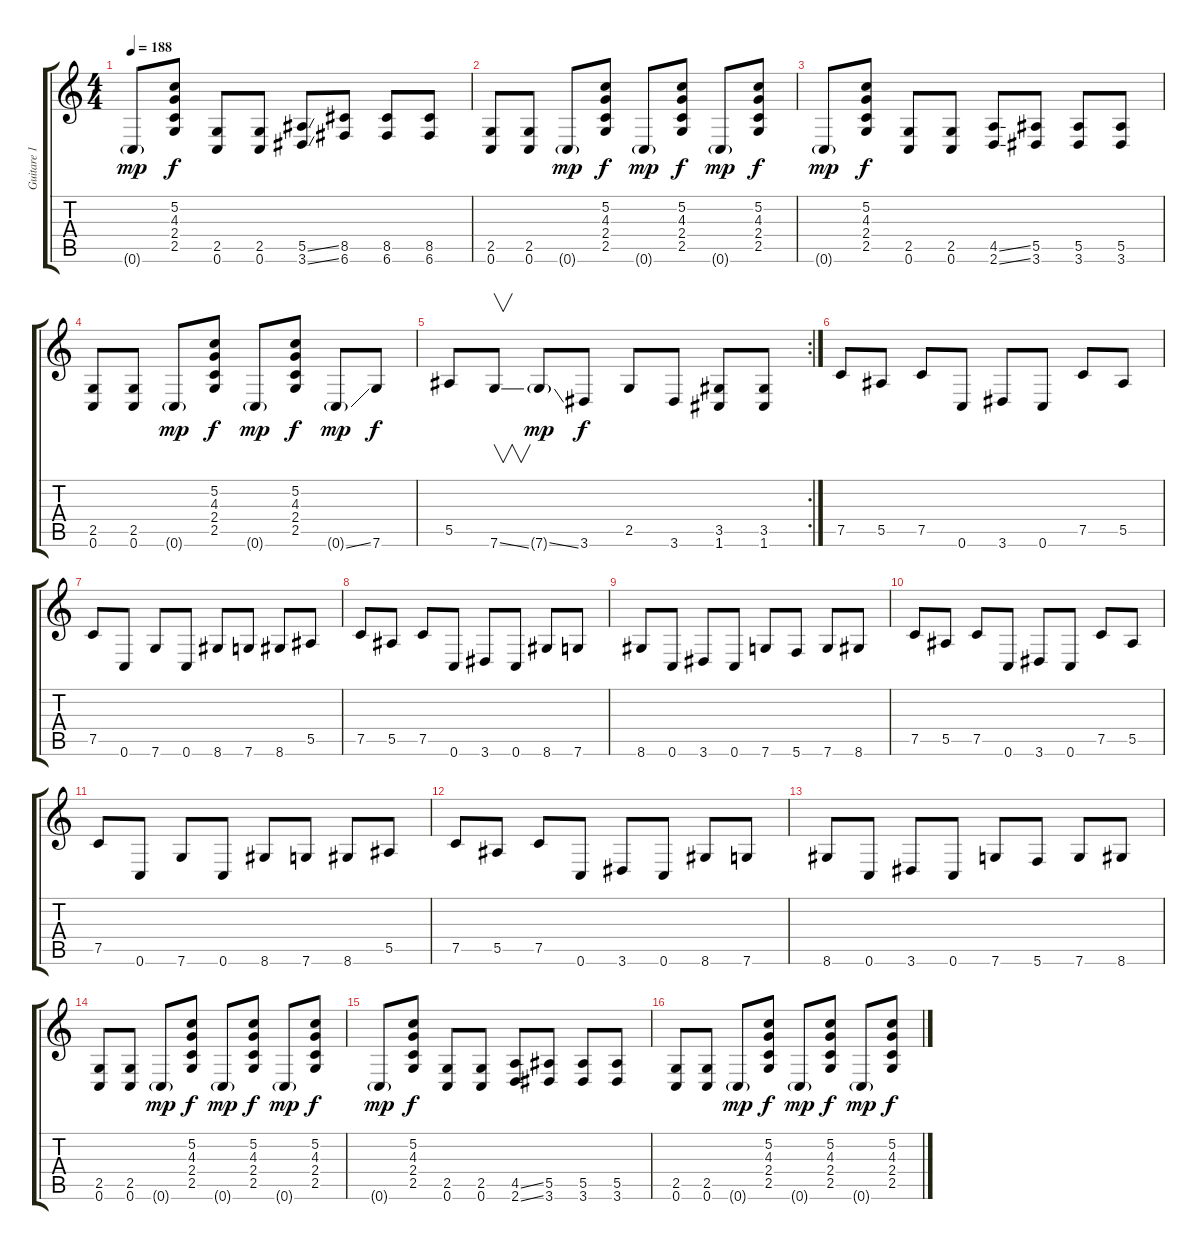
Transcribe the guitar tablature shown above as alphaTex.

\track ("Guitare 1" "Guitare 1") {instrument overdrivenguitar}
\staff {score tabs}
\tuning (C4 G3 Eb3 Bb2 F2 C2) {hide}
\ts (4 4)
\tempo 188
\clef g2
\ks c
0.6{g}.8{dy mp} (5.2 4.3 2.4 2.5).8{dy f} (2.5 0.6).8 (2.5 0.6).8 (5.5{ss} 3.6{ss}).8 (8.5 6.6).8 (8.5 6.6).8 (8.5 6.6).8 |
(2.5 0.6).8 (2.5 0.6).8 0.6{g}.8{dy mp} (5.2 4.3 2.4 2.5).8{dy f} 0.6{g}.8{dy mp} (5.2 4.3 2.4 2.5).8{dy f} 0.6{g}.8{dy mp} (5.2 4.3 2.4 2.5).8{dy f} |
0.6{g}.8{dy mp} (5.2 4.3 2.4 2.5).8{dy f} (2.5 0.6).8 (2.5 0.6).8 (4.5{ss} 2.6{ss}).8 (5.5 3.6).8 (5.5 3.6).8 (5.5 3.6).8 |
(2.5 0.6).8 (2.5 0.6).8 0.6{g}.8{dy mp} (5.2 4.3 2.4 2.5).8{dy f} 0.6{g}.8{dy mp} (5.2 4.3 2.4 2.5).8{dy f} 0.6{ss g}.8{dy mp} 7.6.8{dy f} |
\rc 2
5.5.8 7.6{ss}.8{v} 7.6{ss g}.8{dy mp} 3.6.8{dy f} 2.5.8 3.6.8 (3.5 1.6).8 (3.5 1.6).8 |
7.5.8 5.5.8 7.5.8 0.6.8 3.6.8 0.6.8 7.5.8 5.5.8 |
7.5.8 0.6.8 7.6.8 0.6.8 8.6.8 7.6.8 8.6.8 5.5.8 |
7.5.8 5.5.8 7.5.8 0.6.8 3.6.8 0.6.8 8.6.8 7.6.8 |
8.6.8 0.6.8 3.6.8 0.6.8 7.6.8 5.6.8 7.6.8 8.6.8 |
7.5.8 5.5.8 7.5.8 0.6.8 3.6.8 0.6.8 7.5.8 5.5.8 |
7.5.8 0.6.8 7.6.8 0.6.8 8.6.8 7.6.8 8.6.8 5.5.8 |
7.5.8 5.5.8 7.5.8 0.6.8 3.6.8 0.6.8 8.6.8 7.6.8 |
8.6.8 0.6.8 3.6.8 0.6.8 7.6.8 5.6.8 7.6.8 8.6.8 |
(2.5 0.6).8 (2.5 0.6).8 0.6{g}.8{dy mp} (5.2 4.3 2.4 2.5).8{dy f} 0.6{g}.8{dy mp} (5.2 4.3 2.4 2.5).8{dy f} 0.6{g}.8{dy mp} (5.2 4.3 2.4 2.5).8{dy f} |
0.6{g}.8{dy mp} (5.2 4.3 2.4 2.5).8{dy f} (2.5 0.6).8 (2.5 0.6).8 (4.5{ss} 2.6{ss}).8 (5.5 3.6).8 (5.5 3.6).8 (5.5 3.6).8 |
(2.5 0.6).8 (2.5 0.6).8 0.6{g}.8{dy mp} (5.2 4.3 2.4 2.5).8{dy f} 0.6{g}.8{dy mp} (5.2 4.3 2.4 2.5).8{dy f} 0.6{g}.8{dy mp} (5.2 4.3 2.4 2.5).8{dy f}
